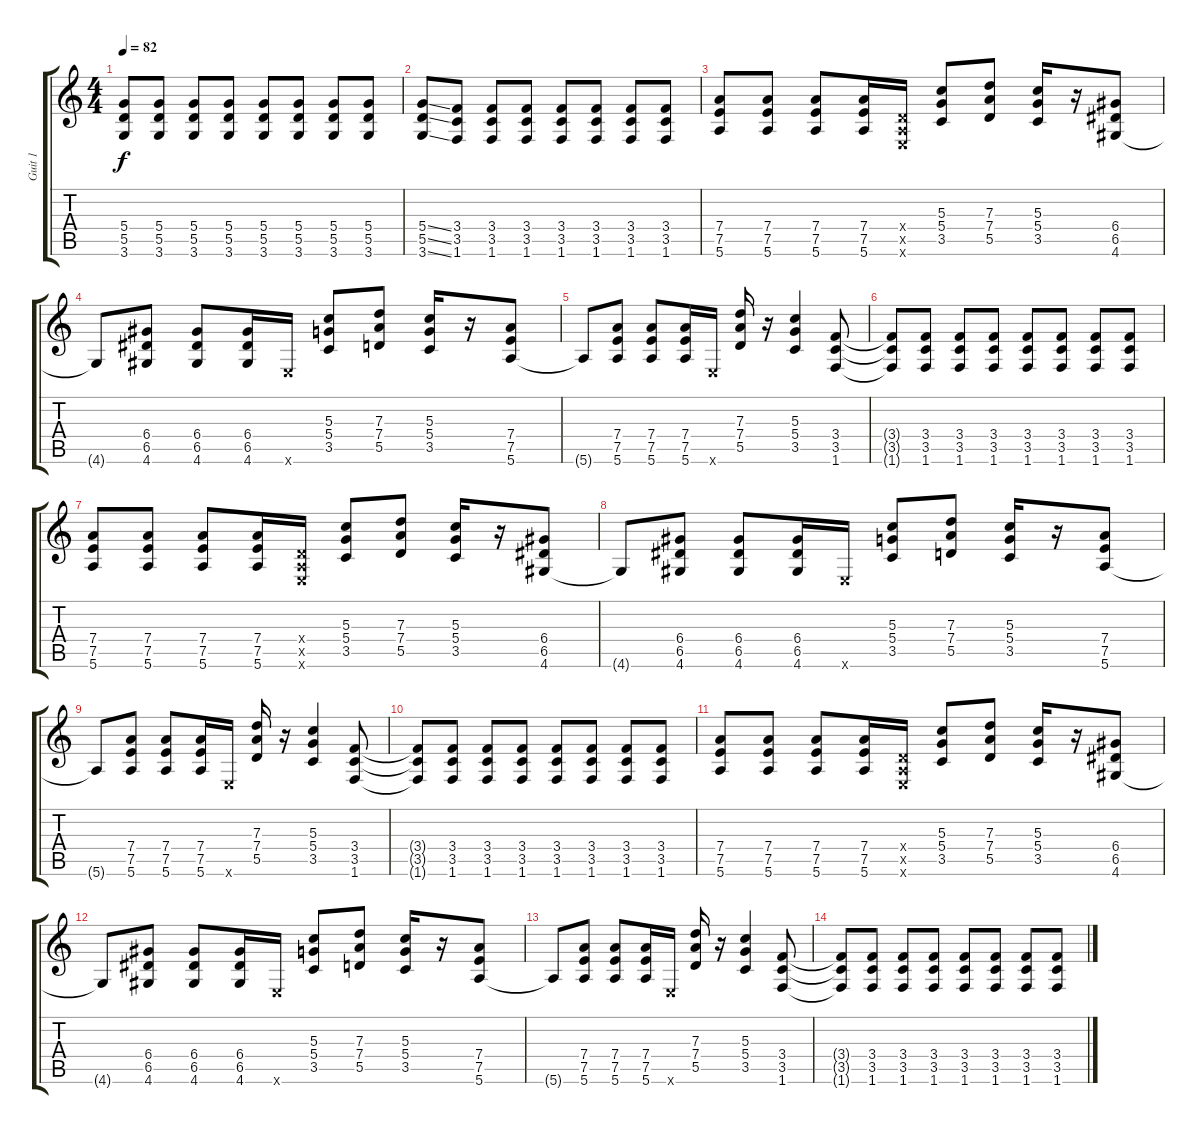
\track ("Guit 1" "Guit 1") {instrument acousticguitarsteel}
\staff {score tabs}
\tuning (E4 B3 G3 D3 A2 E2) {hide}
\ts (4 4)
\tempo 82
\clef g2
\ks c
(5.4 5.5 3.6).8{dy f} (5.4 5.5 3.6).8 (5.4 5.5 3.6).8 (5.4 5.5 3.6).8 (5.4 5.5 3.6).8 (5.4 5.5 3.6).8 (5.4 5.5 3.6).8 (5.4 5.5 3.6).8 |
(5.4{ss} 5.5{ss} 3.6{ss}).8 (3.4 3.5 1.6).8 (3.4 3.5 1.6).8 (3.4 3.5 1.6).8 (3.4 3.5 1.6).8 (3.4 3.5 1.6).8 (3.4 3.5 1.6).8 (3.4 3.5 1.6).8 |
(7.4 7.5 5.6).8{balance 0 instrument overdrivenguitar} (7.4 7.5 5.6).8 (7.4 7.5 5.6).8 (7.4 7.5 5.6).16 (0.4{x} 0.5{x} 0.6{x}).16 (5.3 5.4 3.5).8 (7.3 7.4 5.5).8 (5.3 5.4 3.5).16 r.16 (6.4 6.5 4.6).8 |
4.6{t}.8 (6.4 6.5 4.6).8 (6.4 6.5 4.6).8 (6.4 6.5 4.6).16 0.6{x}.16 (5.3 5.4 3.5).8 (7.3 7.4 5.5).8 (5.3 5.4 3.5).16 r.16 (7.4 7.5 5.6).8 |
5.6{t}.8 (7.4 7.5 5.6).8 (7.4 7.5 5.6).8 (7.4 7.5 5.6).16 0.6{x}.16 (7.3 7.4 5.5).16 r.16 (5.3 5.4 3.5).4 (3.4 3.5 1.6).8 |
(3.4{t} 3.5{t} 1.6{t}).8 (3.4 3.5 1.6).8 (3.4 3.5 1.6).8 (3.4 3.5 1.6).8 (3.4 3.5 1.6).8 (3.4 3.5 1.6).8 (3.4 3.5 1.6).8 (3.4 3.5 1.6).8 |
(7.4 7.5 5.6).8{instrument overdrivenguitar} (7.4 7.5 5.6).8 (7.4 7.5 5.6).8 (7.4 7.5 5.6).16 (0.4{x} 0.5{x} 0.6{x}).16 (5.3 5.4 3.5).8 (7.3 7.4 5.5).8 (5.3 5.4 3.5).16 r.16 (6.4 6.5 4.6).8 |
4.6{t}.8 (6.4 6.5 4.6).8 (6.4 6.5 4.6).8 (6.4 6.5 4.6).16 0.6{x}.16 (5.3 5.4 3.5).8 (7.3 7.4 5.5).8 (5.3 5.4 3.5).16 r.16 (7.4 7.5 5.6).8 |
5.6{t}.8 (7.4 7.5 5.6).8 (7.4 7.5 5.6).8 (7.4 7.5 5.6).16 0.6{x}.16 (7.3 7.4 5.5).16 r.16 (5.3 5.4 3.5).4 (3.4 3.5 1.6).8 |
(3.4{t} 3.5{t} 1.6{t}).8 (3.4 3.5 1.6).8 (3.4 3.5 1.6).8 (3.4 3.5 1.6).8 (3.4 3.5 1.6).8 (3.4 3.5 1.6).8 (3.4 3.5 1.6).8 (3.4 3.5 1.6).8 |
(7.4 7.5 5.6).8{balance 11 instrument overdrivenguitar} (7.4 7.5 5.6).8 (7.4 7.5 5.6).8 (7.4 7.5 5.6).16 (0.4{x} 0.5{x} 0.6{x}).16 (5.3 5.4 3.5).8 (7.3 7.4 5.5).8 (5.3 5.4 3.5).16 r.16 (6.4 6.5 4.6).8 |
4.6{t}.8 (6.4 6.5 4.6).8 (6.4 6.5 4.6).8 (6.4 6.5 4.6).16 0.6{x}.16 (5.3 5.4 3.5).8 (7.3 7.4 5.5).8 (5.3 5.4 3.5).16 r.16 (7.4 7.5 5.6).8 |
5.6{t}.8 (7.4 7.5 5.6).8 (7.4 7.5 5.6).8 (7.4 7.5 5.6).16 0.6{x}.16 (7.3 7.4 5.5).16 r.16 (5.3 5.4 3.5).4 (3.4 3.5 1.6).8 |
(3.4{t} 3.5{t} 1.6{t}).8 (3.4 3.5 1.6).8 (3.4 3.5 1.6).8 (3.4 3.5 1.6).8 (3.4 3.5 1.6).8 (3.4 3.5 1.6).8 (3.4 3.5 1.6).8 (3.4 3.5 1.6).8
